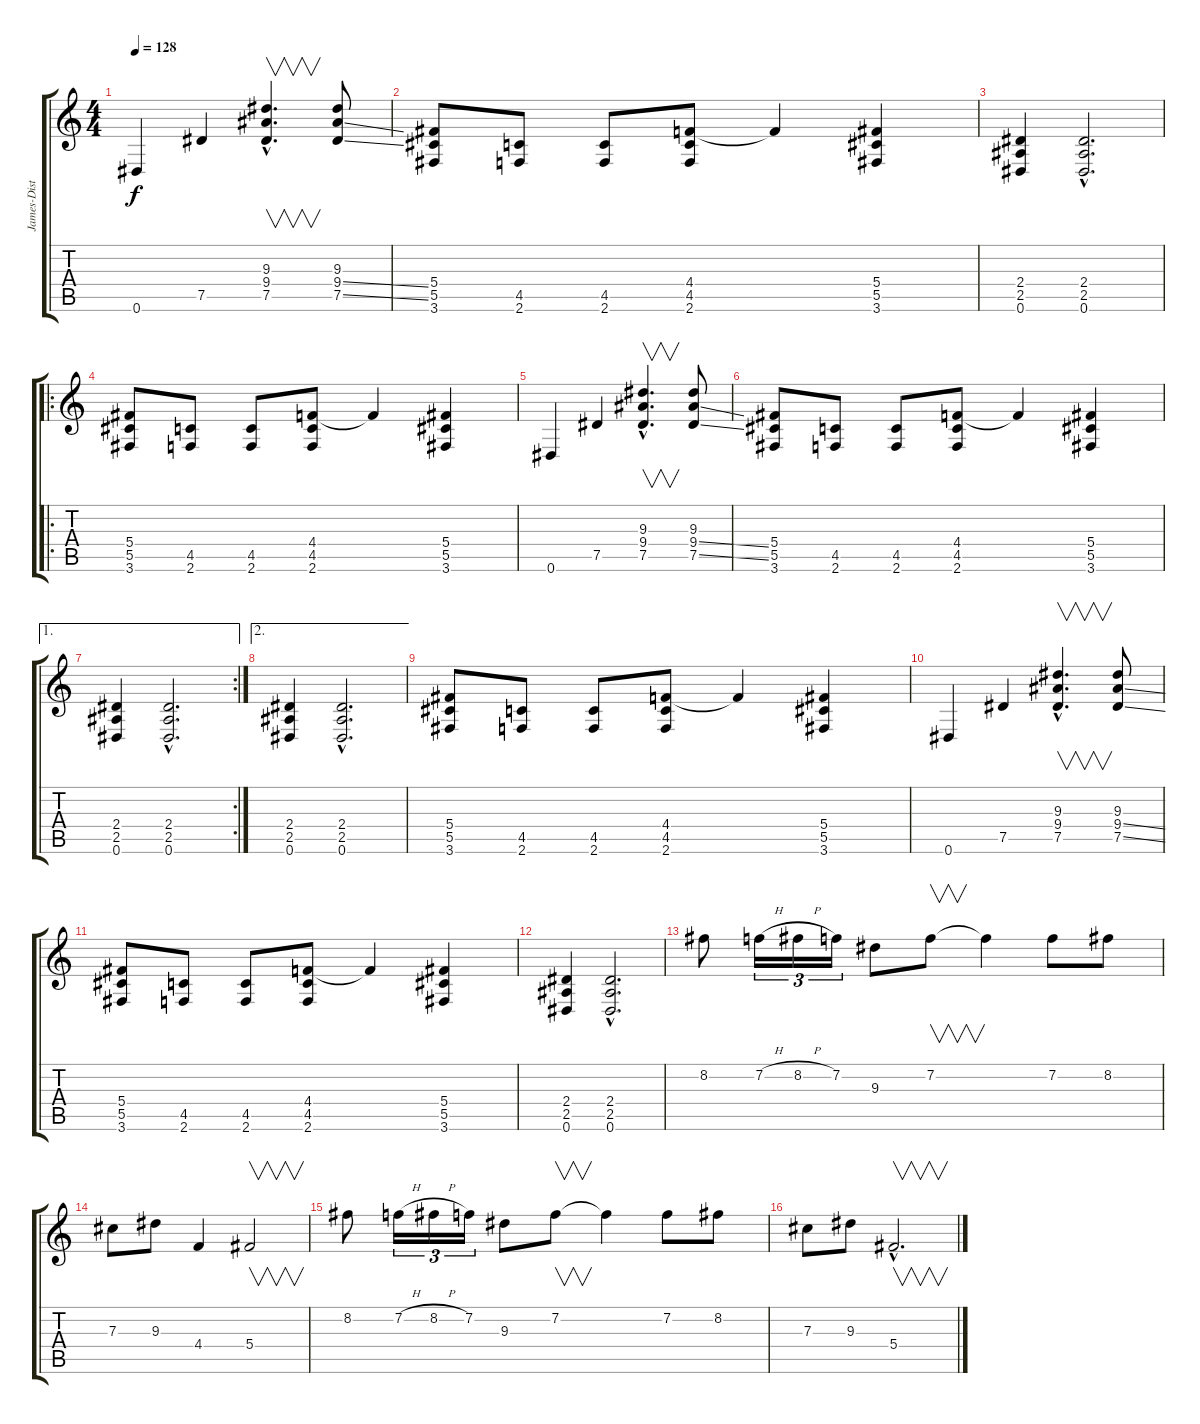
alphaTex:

\track ("James-Dist" "James-Dist") {instrument distortionguitar}
\staff {score tabs}
\tuning (Eb4 Bb3 Gb3 Db3 Ab2 Eb2) {hide}
\ts (4 4)
\tempo 128
\clef g2
\ks c
0.6.4{dy f} 7.5.4 (9.3{hac} 9.4{hac} 7.5{hac}).4{v d} (9.3 9.4{ss} 7.5{ss}).8 |
(5.4 5.5 3.6).8 (4.5 2.6).8 (4.5 2.6).8 (4.4 4.5 2.6).8 4.4{t}.4 (5.4 5.5 3.6).4 |
(2.4 2.5 0.6).4 (2.4{hac} 2.5{hac} 0.6{hac}).2{d} |
\ro
(5.4 5.5 3.6).8 (4.5 2.6).8 (4.5 2.6).8 (4.4 4.5 2.6).8 4.4{t}.4 (5.4 5.5 3.6).4 |
0.6.4 7.5.4 (9.3{hac} 9.4{hac} 7.5{hac}).4{v d} (9.3 9.4{ss} 7.5{ss}).8 |
(5.4 5.5 3.6).8 (4.5 2.6).8 (4.5 2.6).8 (4.4 4.5 2.6).8 4.4{t}.4 (5.4 5.5 3.6).4 |
\ae 1
\rc 2
(2.4 2.5 0.6).4 (2.4{hac} 2.5{hac} 0.6{hac}).2{d} |
\ae 2
(2.4 2.5 0.6).4 (2.4{hac} 2.5{hac} 0.6{hac}).2{d} |
(5.4 5.5 3.6).8 (4.5 2.6).8 (4.5 2.6).8 (4.4 4.5 2.6).8 4.4{t}.4 (5.4 5.5 3.6).4 |
0.6.4 7.5.4 (9.3{hac} 9.4{hac} 7.5{hac}).4{v d} (9.3 9.4{ss} 7.5{ss}).8 |
(5.4 5.5 3.6).8 (4.5 2.6).8 (4.5 2.6).8 (4.4 4.5 2.6).8 4.4{t}.4 (5.4 5.5 3.6).4 |
(2.4 2.5 0.6).4 (2.4{hac} 2.5{hac} 0.6{hac}).2{d} |
8.2.8 7.2{h}.16{tu (3 2)} 8.2{h}.16{tu (3 2)} 7.2.16{tu (3 2)} 9.3.8 7.2.8{v} 7.2{t}.4 7.2.8 8.2.8 |
7.3.8 9.3.8 4.4.4 5.4.2{v} |
8.2.8 7.2{h}.16{tu (3 2)} 8.2{h}.16{tu (3 2)} 7.2.16{tu (3 2)} 9.3.8 7.2.8{v} 7.2{t}.4 7.2.8 8.2.8 |
7.3.8 9.3.8 5.4{hac}.2{v d}
